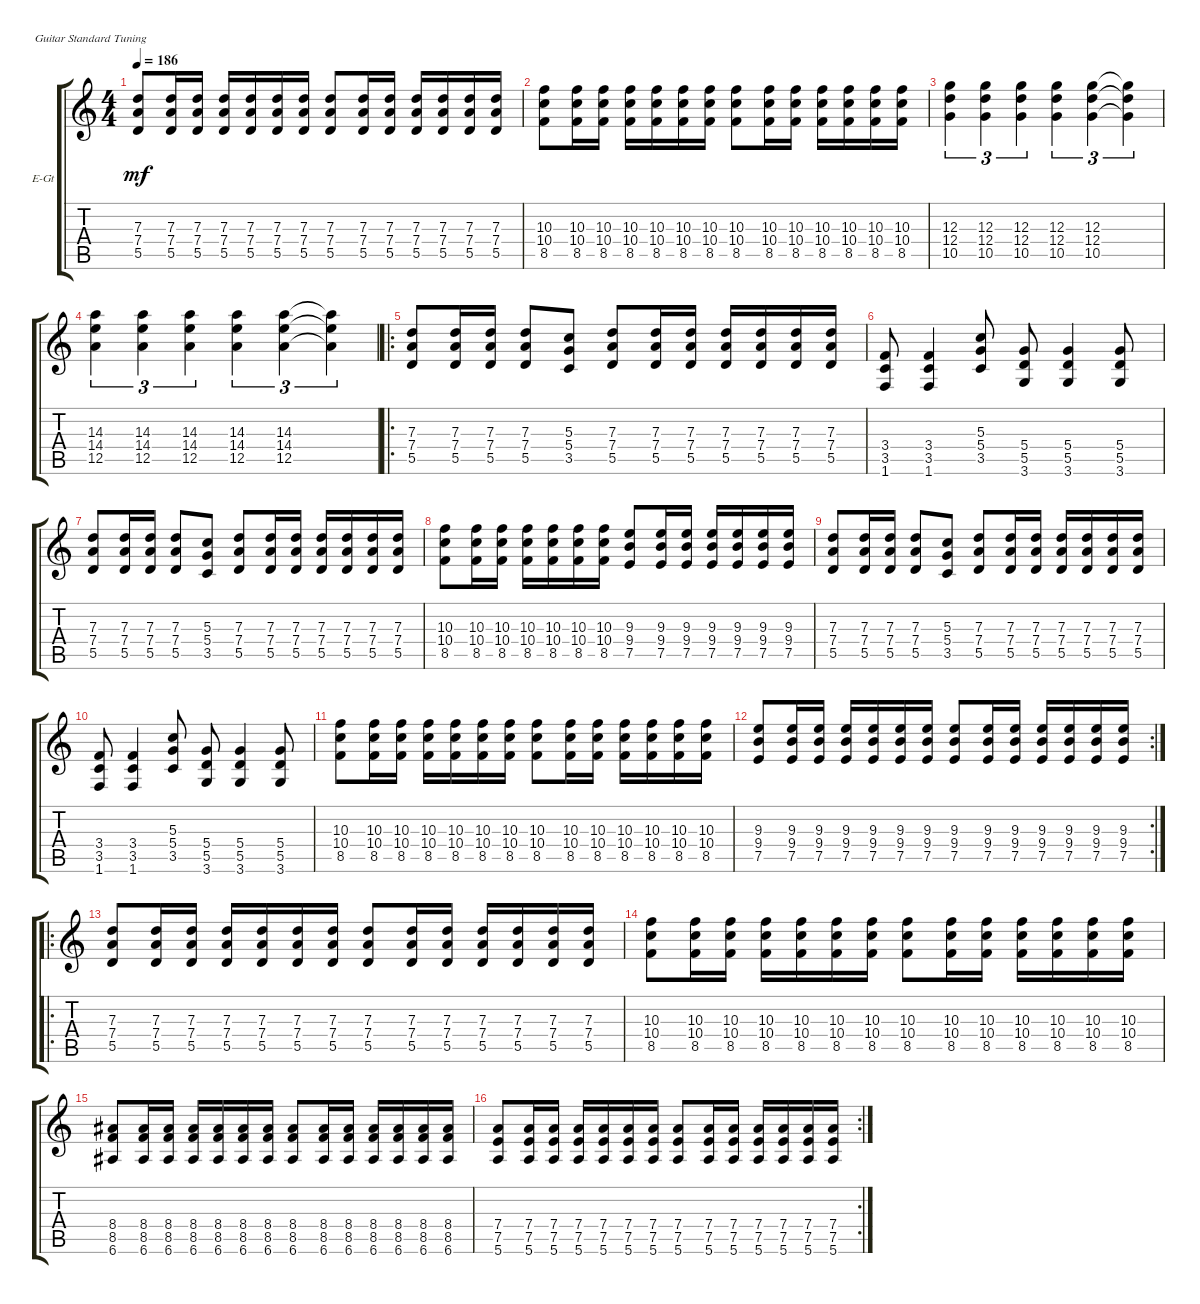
\defaultSystemsLayout 4
\bracketExtendMode groupsimilarinstruments
\firstSystemTrackNameOrientation horizontal
\otherSystemsTrackNameOrientation horizontal
\track ("Electric Guitar" "E-Gt") {instrument overdrivenguitar}
\staff {score tabs}
\tuning (E4 B3 G3 D3 A2 E2)
\ts (4 4)
\tempo 186
\clef g2
\ks c
(5.5 7.4 7.3).8{dy mf} (5.5 7.4 7.3).16 (5.5 7.4 7.3).16 (5.5 7.4 7.3).16 (5.5 7.4 7.3).16 (5.5 7.4 7.3).16 (5.5 7.4 7.3).16 (5.5 7.4 7.3).8 (5.5 7.4 7.3).16 (5.5 7.4 7.3).16 (5.5 7.4 7.3).16 (5.5 7.4 7.3).16 (5.5 7.4 7.3).16 (5.5 7.4 7.3).16 |
(8.5 10.4 10.3).8 (8.5 10.4 10.3).16 (8.5 10.4 10.3).16 (8.5 10.4 10.3).16 (8.5 10.4 10.3).16 (8.5 10.4 10.3).16 (8.5 10.4 10.3).16 (8.5 10.4 10.3).8 (8.5 10.4 10.3).16 (8.5 10.4 10.3).16 (8.5 10.4 10.3).16 (8.5 10.4 10.3).16 (8.5 10.4 10.3).16 (8.5 10.4 10.3).16 |
(10.5 12.4 12.3).4{tu (3 2)} (10.5 12.4 12.3).4{tu (3 2)} (10.5 12.4 12.3).4{tu (3 2)} (10.5 12.4 12.3).4{tu (3 2)} (10.5 12.4 12.3).4{tu (3 2)} (10.5{t} 12.4{t} 12.3{t}).4{tu (3 2)} |
(12.5 14.4 14.3).4{tu (3 2)} (12.5 14.4 14.3).4{tu (3 2)} (12.5 14.4 14.3).4{tu (3 2)} (12.5 14.4 14.3).4{tu (3 2)} (12.5 14.3 14.4).4{tu (3 2)} (12.5{t} 14.4{t} 14.3{t}).4{tu (3 2)} |
\ro
(5.5 7.4 7.3).8 (5.5 7.4 7.3).16 (5.5 7.4 7.3).16 (5.5 7.4 7.3).8 (3.5 5.4 5.3).8 (5.5 7.4 7.3).8 (5.5 7.4 7.3).16 (5.5 7.4 7.3).16 (5.5 7.4 7.3).16 (5.5 7.4 7.3).16 (5.5 7.4 7.3).16 (5.5 7.4 7.3).16 |
(1.6 3.5 3.4).8 (1.6 3.5 3.4).4 (3.5 5.4 5.3).8 (3.6 5.5 5.4).8 (3.6 5.5 5.4).4 (3.6 5.5 5.4).8 |
(5.5 7.4 7.3).8 (5.5 7.4 7.3).16 (5.5 7.4 7.3).16 (5.5 7.4 7.3).8 (3.5 5.4 5.3).8 (5.5 7.4 7.3).8 (5.5 7.4 7.3).16 (5.5 7.4 7.3).16 (5.5 7.4 7.3).16 (5.5 7.4 7.3).16 (5.5 7.4 7.3).16 (5.5 7.4 7.3).16 |
(8.5 10.4 10.3).8 (8.5 10.4 10.3).16 (8.5 10.4 10.3).16 (8.5 10.4 10.3).16 (8.5 10.4 10.3).16 (8.5 10.4 10.3).16 (8.5 10.4 10.3).16 (7.5 9.4 9.3).8 (7.5 9.4 9.3).16 (7.5 9.4 9.3).16 (7.5 9.4 9.3).16 (7.5 9.4 9.3).16 (7.5 9.4 9.3).16 (7.5 9.4 9.3).16 |
(5.5 7.4 7.3).8 (5.5 7.4 7.3).16 (5.5 7.4 7.3).16 (5.5 7.4 7.3).8 (3.5 5.4 5.3).8 (5.5 7.4 7.3).8 (5.5 7.4 7.3).16 (5.5 7.4 7.3).16 (5.5 7.4 7.3).16 (5.5 7.4 7.3).16 (5.5 7.4 7.3).16 (5.5 7.4 7.3).16 |
(1.6 3.5 3.4).8 (1.6 3.5 3.4).4 (3.5 5.4 5.3).8 (3.6 5.5 5.4).8 (3.6 5.5 5.4).4 (3.6 5.5 5.4).8 |
(8.5 10.4 10.3).8 (8.5 10.4 10.3).16 (8.5 10.4 10.3).16 (8.5 10.4 10.3).16 (8.5 10.4 10.3).16 (8.5 10.4 10.3).16 (8.5 10.4 10.3).16 (8.5 10.4 10.3).8 (8.5 10.4 10.3).16 (8.5 10.4 10.3).16 (8.5 10.4 10.3).16 (8.5 10.4 10.3).16 (8.5 10.4 10.3).16 (8.5 10.4 10.3).16 |
\rc 2
(7.5 9.4 9.3).8 (7.5 9.4 9.3).16 (7.5 9.4 9.3).16 (7.5 9.4 9.3).16 (7.5 9.4 9.3).16 (7.5 9.4 9.3).16 (7.5 9.4 9.3).16 (7.5 9.4 9.3).8 (7.5 9.4 9.3).16 (7.5 9.4 9.3).16 (7.5 9.4 9.3).16 (7.5 9.4 9.3).16 (7.5 9.4 9.3).16 (7.5 9.4 9.3).16 |
\ro
(5.5 7.4 7.3).8 (5.5 7.4 7.3).16 (5.5 7.4 7.3).16 (5.5 7.4 7.3).16 (5.5 7.4 7.3).16 (5.5 7.4 7.3).16 (5.5 7.4 7.3).16 (5.5 7.4 7.3).8 (5.5 7.4 7.3).16 (5.5 7.4 7.3).16 (5.5 7.4 7.3).16 (5.5 7.4 7.3).16 (5.5 7.4 7.3).16 (5.5 7.4 7.3).16 |
(8.5 10.4 10.3).8 (8.5 10.4 10.3).16 (8.5 10.4 10.3).16 (8.5 10.4 10.3).16 (8.5 10.4 10.3).16 (8.5 10.4 10.3).16 (8.5 10.4 10.3).16 (8.5 10.4 10.3).8 (8.5 10.4 10.3).16 (8.5 10.4 10.3).16 (8.5 10.4 10.3).16 (8.5 10.4 10.3).16 (8.5 10.4 10.3).16 (8.5 10.4 10.3).16 |
(8.5 8.4 6.6).8 (8.5 8.4 6.6).16 (8.5 8.4 6.6).16 (8.5 8.4 6.6).16 (8.5 8.4 6.6).16 (8.5 8.4 6.6).16 (8.5 8.4 6.6).16 (8.5 8.4 6.6).8 (8.5 8.4 6.6).16 (8.5 8.4 6.6).16 (8.5 8.4 6.6).16 (8.5 8.4 6.6).16 (8.5 8.4 6.6).16 (8.5 8.4 6.6).16 |
\rc 2
(7.5 7.4 5.6).8 (7.5 7.4 5.6).16 (7.5 7.4 5.6).16 (7.5 7.4 5.6).16 (7.5 7.4 5.6).16 (7.5 7.4 5.6).16 (7.5 7.4 5.6).16 (7.5 7.4 5.6).8 (7.5 7.4 5.6).16 (7.5 7.4 5.6).16 (7.5 7.4 5.6).16 (7.5 7.4 5.6).16 (7.5 7.4 5.6).16 (7.5 7.4 5.6).16
